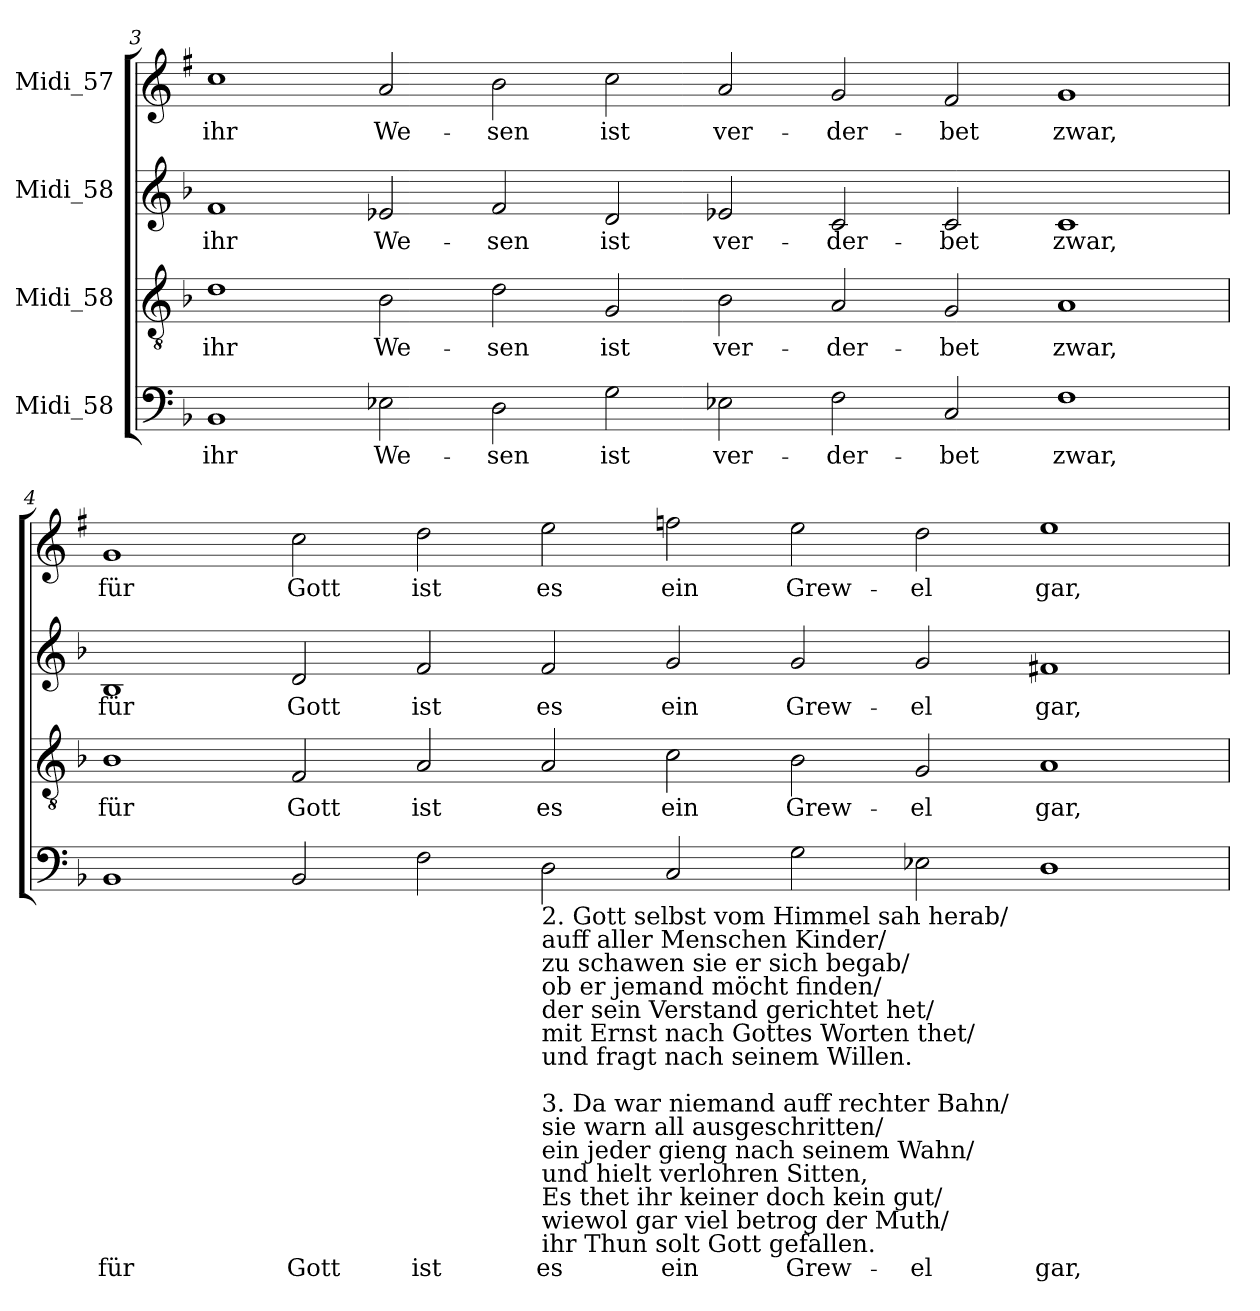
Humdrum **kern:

**kern	**text	**kern	**text	**kern	**text	**kern	**text
*part4	*part4	*part3	*part3	*part2	*part2	*part1	*part1
*staff4	*staff4	*staff3	*staff3	*staff2	*staff2	*staff1	*staff1
*I"Midi_58	*	*I"Midi_58	*	*I"Midi_58	*	*I"Midi_57	*
!!LO:LB:g=z
*clefF4	*	*clefGv2	*	*clefG2	*	*clefG2	*
*	*	*	*	*	*	*ITrd1c2	*
*k[b-]	*	*k[b-]	*	*k[b-]	*	*k[b-]	*
*F:	*	*F:	*	*F:	*	*F:	*
=3	=3	=3	=3	=3	=3	=3	=3
!	!LO:LY:b	!	!LO:LY:b	!	!LO:LY:b	!	!LO:LY:b
1BB-	ihr	1d	ihr	1f	ihr	1b-	ihr
!	!LO:LY:b	!	!LO:LY:b	!	!LO:LY:b	!	!LO:LY:b
2E-X	We-	2B-	We-	2e-X	We-	2g	We-
!	!LO:LY:b	!	!LO:LY:b	!	!LO:LY:b	!	!LO:LY:b
2D	-sen	2d	-sen	2f	-sen	2a	-sen
!	!LO:LY:b	!	!LO:LY:b	!	!LO:LY:b	!	!LO:LY:b
2G	ist	2G	ist	2d	ist	2b-	ist
!	!LO:LY:b	!	!LO:LY:b	!	!LO:LY:b	!	!LO:LY:b
2E-X	ver-	2B-	ver-	2e-X	ver-	2g	ver-
!	!LO:LY:b	!	!LO:LY:b	!	!LO:LY:b	!	!LO:LY:b
2F	-der-	2A	-der-	2c	-der-	2f	-der-
!	!LO:LY:b	!	!LO:LY:b	!	!LO:LY:b	!	!LO:LY:b
2C	-bet	2G	-bet	2c	-bet	2e	-bet
!	!LO:LY:b	!	!LO:LY:b	!	!LO:LY:b	!	!LO:LY:b
1F	zwar,	1A	zwar,	1c	zwar,	1f	zwar,
=4	=4	=4	=4	=4	=4	=4	=4
!	!LO:LY:b	!	!LO:LY:b	!	!LO:LY:b	!	!LO:LY:b
1BB-	für	1B-	für	1B-	für	1f	für
!	!LO:LY:b	!	!LO:LY:b	!	!LO:LY:b	!	!LO:LY:b
2BB-	Gott	2F	Gott	2d	Gott	2b-	Gott
!	!LO:LY:b	!	!LO:LY:b	!	!LO:LY:b	!	!LO:LY:b
2F	ist	2A	ist	2f	ist	2cc	ist
!LO:TX:b:t=2. Gott selbst vom Himmel sah herab/\nauff aller Menschen Kinder/\nzu schawen sie er sich begab/\nob er jemand möcht finden/\nder sein Verstand gerichtet het/\nmit Ernst nach Gottes Worten thet/\nund fragt nach seinem Willen.\n\n3. Da war niemand auff rechter Bahn/\nsie warn all ausgeschritten/\nein jeder gieng nach seinem Wahn/\nund hielt verlohren Sitten,\nEs thet ihr keiner doch kein gut/\nwiewol gar viel betrog der Muth/\nihr Thun solt Gott gefallen.	!	!	!	!	!	!	!
!	!LO:LY:b	!	!LO:LY:b	!	!LO:LY:b	!	!LO:LY:b
2D	es	2A	es	2f	es	2dd	es
!	!LO:LY:b	!	!LO:LY:b	!	!LO:LY:b	!	!LO:LY:b
2C	ein	2c	ein	2g	ein	2ee-X	ein
!	!LO:LY:b	!	!LO:LY:b	!	!LO:LY:b	!	!LO:LY:b
2G	Grew-	2B-	Grew-	2g	Grew-	2dd	Grew-
!	!LO:LY:b	!	!LO:LY:b	!	!LO:LY:b	!	!LO:LY:b
2E-X	-el	2G	-el	2g	-el	2cc	-el
!	!LO:LY:b	!	!LO:LY:b	!	!LO:LY:b	!	!LO:LY:b
1D	gar,	1A	gar,	1f#X	gar,	1dd	gar,
=	=	=	=	=	=	=	=
*-	*-	*-	*-	*-	*-	*-	*-
